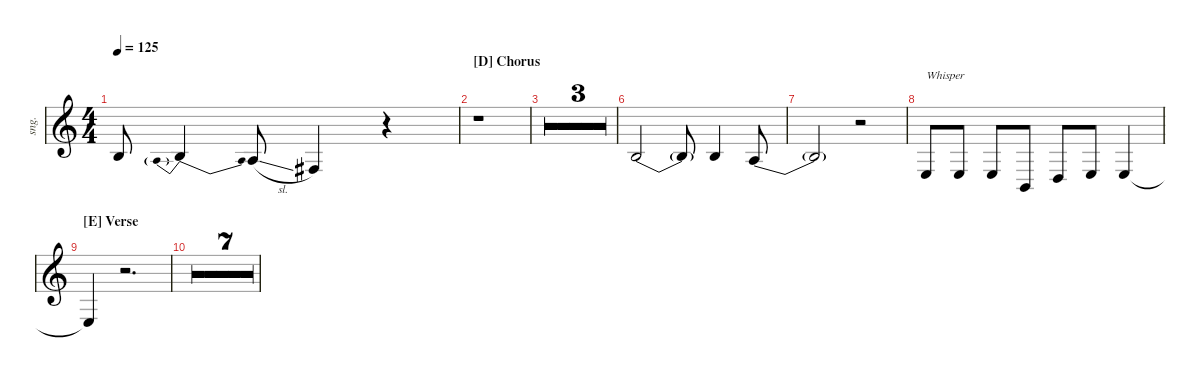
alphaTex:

\defaultSystemsLayout 4
\hideDynamics
\bracketExtendMode nobrackets
\otherSystemsTrackNameOrientation horizontal
\track ("V. Harmony 1" "sng.") {defaultSystemsLayout 4 multiBarRest instrument voiceoohs}
\staff {score}
\tuning (E4 B3 G3 D3 A2 E2)
\ts (4 4)
\tempo 125
\clef g2
\ks c
9.4{t}.8{dy mf} 7.4{be (prebendrelease 0 4 36 0)}.4 7.4{sl}.8 4.4{acc #}.4 r.4 |
\section ("D" "Chorus")
r.1 |
r.1 |
r.1 |
r.1 |
9.4{be (bendrelease 12.6 0 25.2 4 38.4 4 46.8 0)}.2 9.4{t}.8 9.4.4 7.4{be (bend 0 0 28.2 4)}.8 |
7.4{t}.2 r.2 |
2.4.8{txt "Whisper" dy mp} 2.4.8 2.4.8 2.5.8 5.5.8 2.4.8 2.4.4 |
\section ("E" "Verse")
2.4{t}.4 r.2{d} |
r.1 |
r.1 |
r.1 |
r.1 |
r.1 |
r.1 |
r.1
